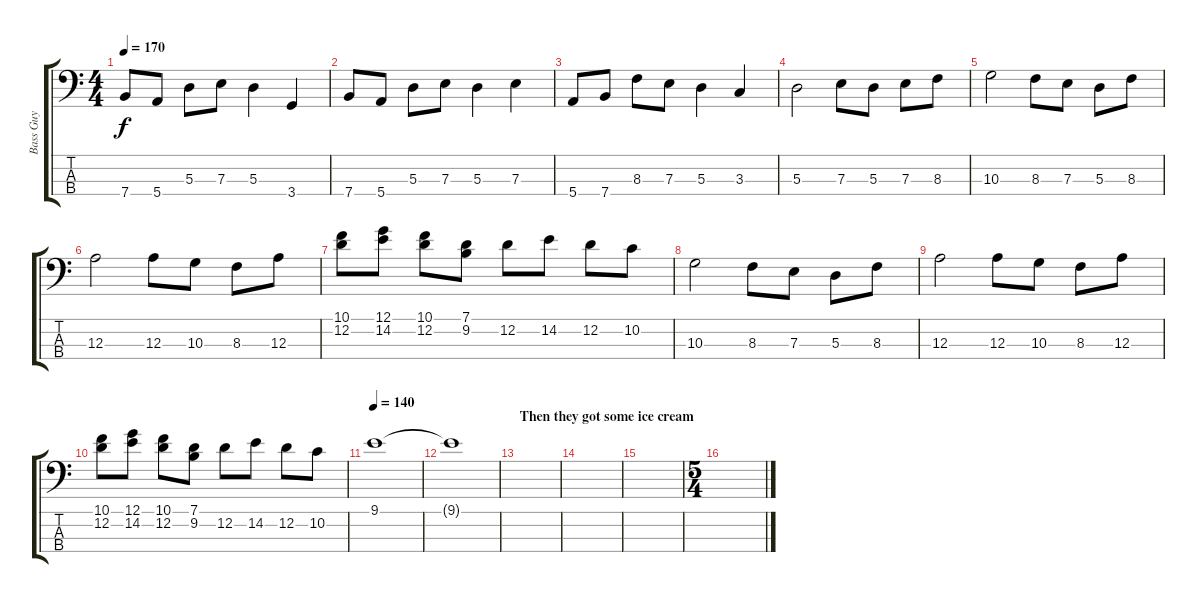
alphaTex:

\track ("Bass Guy" "Bass Guy") {instrument electricbasspick}
\staff {score tabs}
\tuning (G2 D2 A1 E1) {hide}
\ts (4 4)
\tempo 170
\clef f4
\ks c
7.4.8{dy f} 5.4.8 5.3.8 7.3.8 5.3.4 3.4.4 |
7.4.8 5.4.8 5.3.8 7.3.8 5.3.4 7.3.4 |
5.4.8 7.4.8 8.3.8 7.3.8 5.3.4 3.3.4 |
5.3.2 7.3.8 5.3.8 7.3.8 8.3.8 |
10.3.2 8.3.8 7.3.8 5.3.8 8.3.8 |
12.3.2 12.3.8 10.3.8 8.3.8 12.3.8 |
(10.1 12.2).8 (12.1 14.2).8 (10.1 12.2).8 (7.1 9.2).8 12.2.8 14.2.8 12.2.8 10.2.8 |
10.3.2 8.3.8 7.3.8 5.3.8 8.3.8 |
12.3.2 12.3.8 10.3.8 8.3.8 12.3.8 |
(10.1 12.2).8 (12.1 14.2).8 (10.1 12.2).8 (7.1 9.2).8 12.2.8 14.2.8 12.2.8 10.2.8 |
\tempo 140
9.1.1 |
9.1{t}.1 |
\section ("" "Then they got some ice cream")
|
|
|
\ts (5 4)
